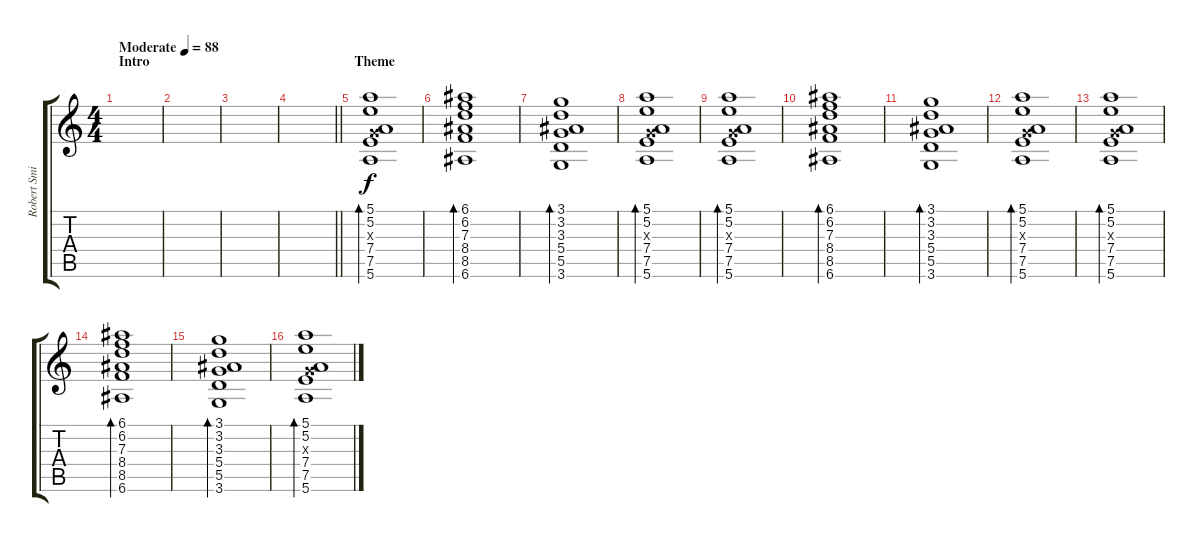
\track ("Robert Smith" "Robert Smi") {instrument electricguitarclean}
\staff {score tabs}
\tuning (E4 B3 G3 D3 A2 E2) {hide}
\ts (4 4)
\section ("" "Intro")
\tempo (88 "Moderate")
\clef g2
\ks c
|
|
|
\barLineRight lightlight
|
\section ("" "Theme")
(5.1 5.2 0.3{x} 7.4 7.5 5.6).1{bd 240} |
(6.1 6.2 7.3 8.4 8.5 6.6).1{bd 240} |
(3.1 3.2 3.3 5.4 5.5 3.6).1{bd 240} |
(5.1 5.2 0.3{x} 7.4 7.5 5.6).1{bd 240} |
(5.1 5.2 0.3{x} 7.4 7.5 5.6).1{bd 240} |
(6.1 6.2 7.3 8.4 8.5 6.6).1{bd 240} |
(3.1 3.2 3.3 5.4 5.5 3.6).1{bd 240} |
(5.1 5.2 0.3{x} 7.4 7.5 5.6).1{bd 240} |
(5.1 5.2 0.3{x} 7.4 7.5 5.6).1{bd 240} |
(6.1 6.2 7.3 8.4 8.5 6.6).1{bd 240} |
(3.1 3.2 3.3 5.4 5.5 3.6).1{bd 240} |
(5.1 5.2 0.3{x} 7.4 7.5 5.6).1{bd 240}
